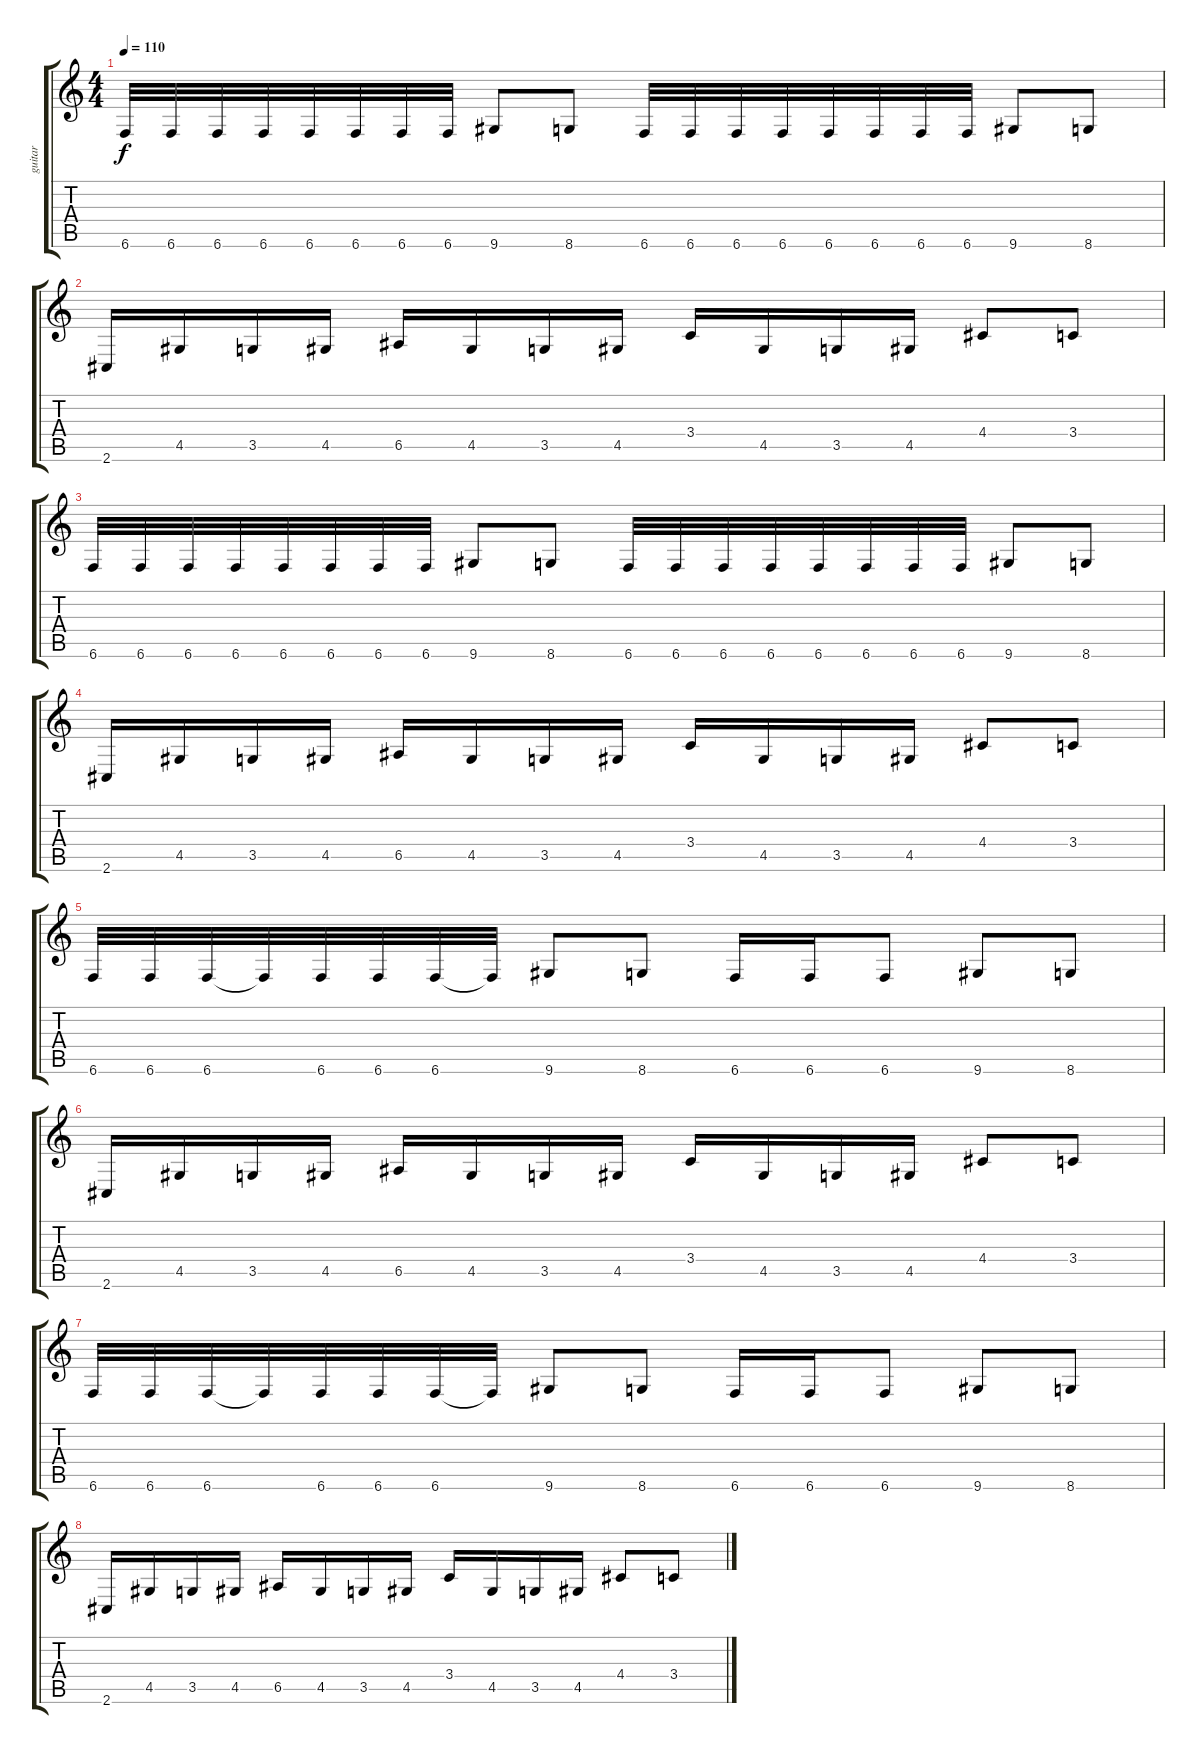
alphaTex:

\track ("guitar" "guitar") {instrument distortionguitar}
\staff {score tabs}
\tuning (B3 Gb3 D3 A2 E2 B1) {hide}
\ts (4 4)
\tempo 110
\clef g2
\ks c
6.6.32{dy f} 6.6.32 6.6.32 6.6.32 6.6.32 6.6.32 6.6.32 6.6.32 9.6.8 8.6.8 6.6.32 6.6.32 6.6.32 6.6.32 6.6.32 6.6.32 6.6.32 6.6.32 9.6.8 8.6.8 |
2.6.16 4.5.16 3.5.16 4.5.16 6.5.16 4.5.16 3.5.16 4.5.16 3.4.16 4.5.16 3.5.16 4.5.16 4.4.8 3.4.8 |
6.6.32 6.6.32 6.6.32 6.6.32 6.6.32 6.6.32 6.6.32 6.6.32 9.6.8 8.6.8 6.6.32 6.6.32 6.6.32 6.6.32 6.6.32 6.6.32 6.6.32 6.6.32 9.6.8 8.6.8 |
2.6.16 4.5.16 3.5.16 4.5.16 6.5.16 4.5.16 3.5.16 4.5.16 3.4.16 4.5.16 3.5.16 4.5.16 4.4.8 3.4.8 |
6.6.32 6.6.32 6.6.32 6.6{t}.32 6.6.32 6.6.32 6.6.32 6.6{t}.32 9.6.8 8.6.8 6.6.16 6.6.16 6.6.8 9.6.8 8.6.8 |
2.6.16 4.5.16 3.5.16 4.5.16 6.5.16 4.5.16 3.5.16 4.5.16 3.4.16 4.5.16 3.5.16 4.5.16 4.4.8 3.4.8 |
6.6.32 6.6.32 6.6.32 6.6{t}.32 6.6.32 6.6.32 6.6.32 6.6{t}.32 9.6.8 8.6.8 6.6.16 6.6.16 6.6.8 9.6.8 8.6.8 |
2.6.16 4.5.16 3.5.16 4.5.16 6.5.16 4.5.16 3.5.16 4.5.16 3.4.16 4.5.16 3.5.16 4.5.16 4.4.8 3.4.8
